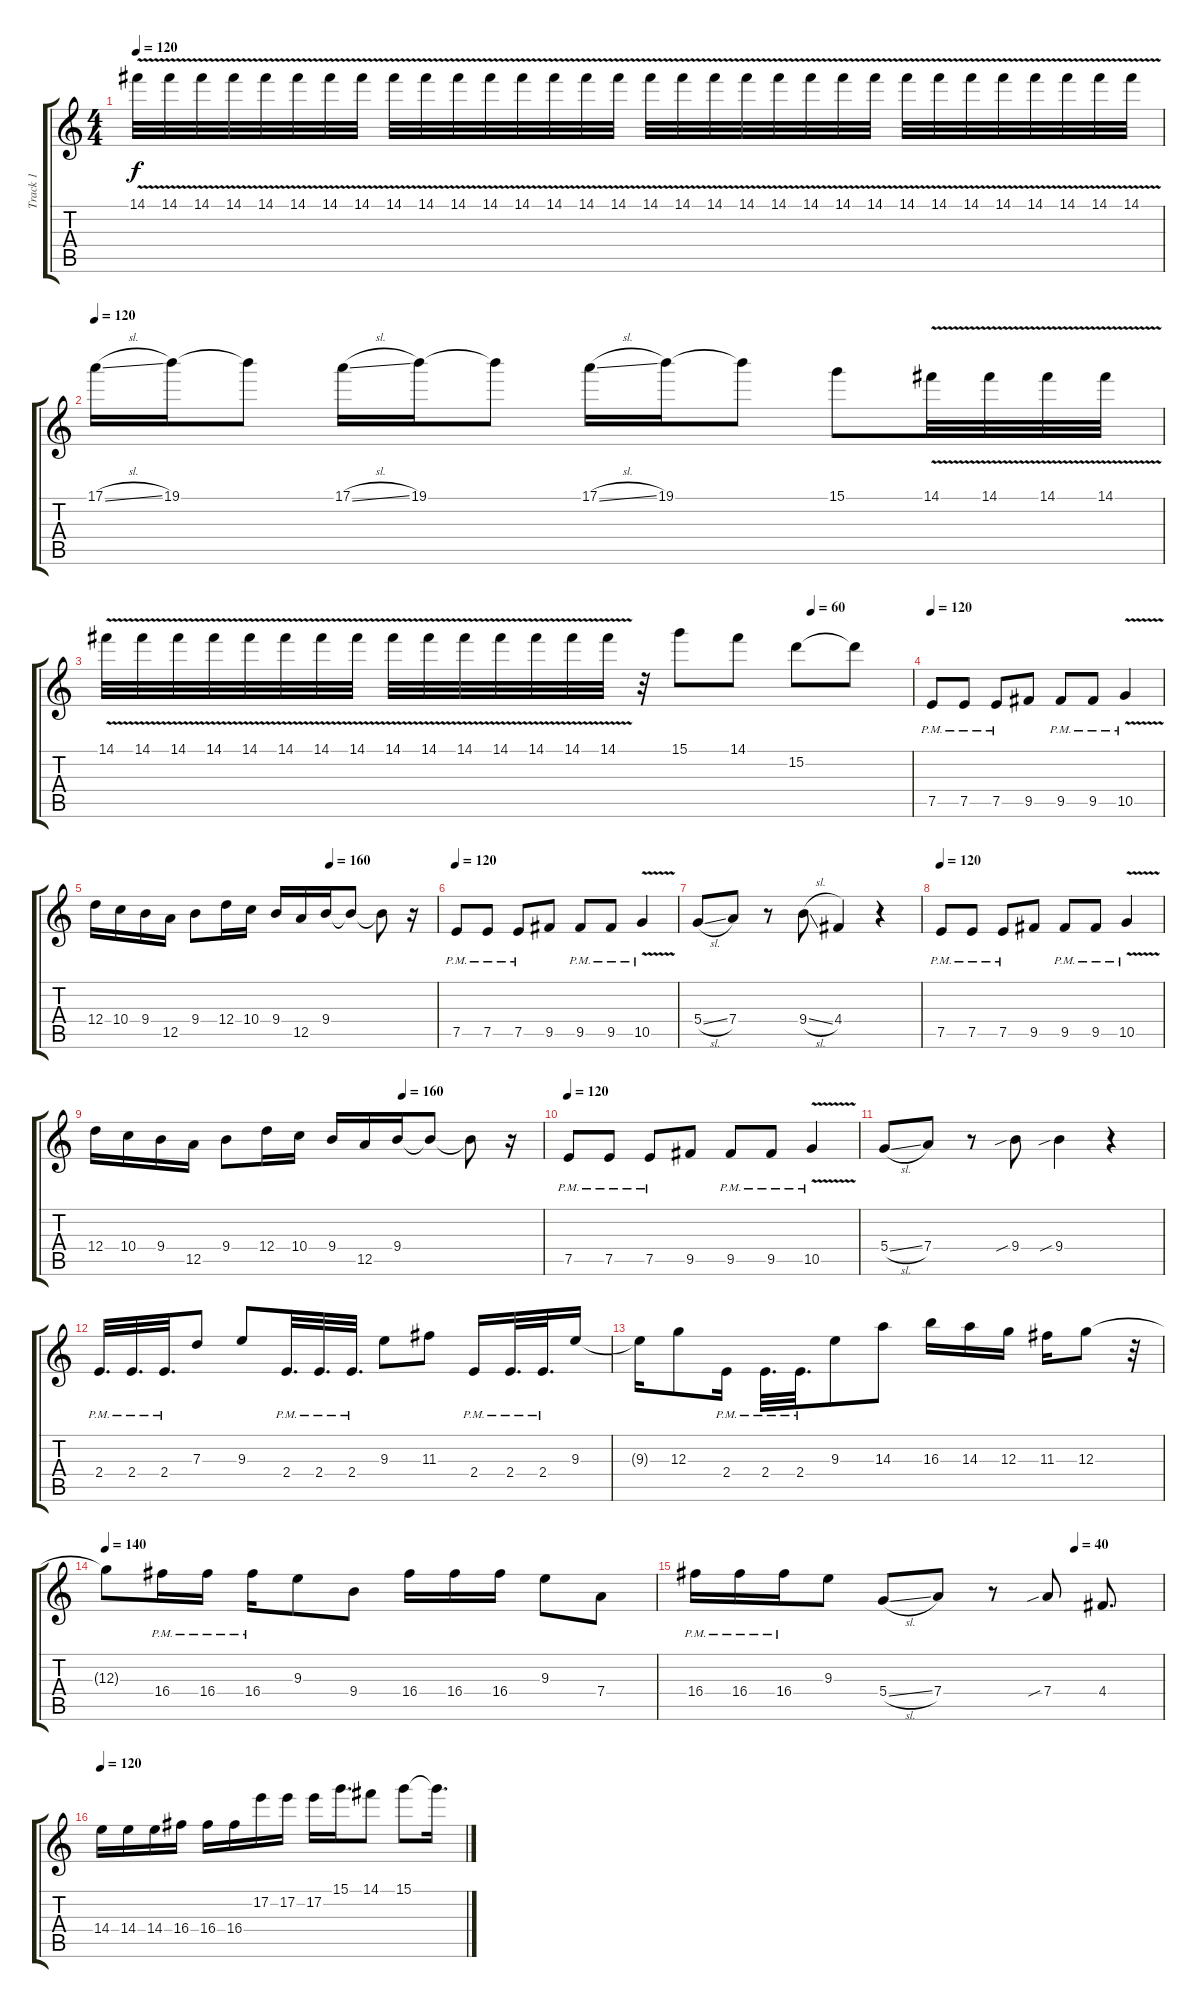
\track ("Track 1" "Track 1") {instrument distortionguitar}
\staff {score tabs}
\tuning (E4 B3 G3 D3 A2 E2) {hide}
\ts (4 4)
\tempo 120
\clef g2
\ks c
14.1{v}.32{dy f} 14.1{v}.32 14.1{v}.32 14.1{v}.32 14.1{v}.32 14.1{v}.32 14.1{v}.32 14.1{v}.32 14.1{v}.32 14.1{v}.32 14.1{v}.32 14.1{v}.32 14.1{v}.32 14.1{v}.32 14.1{v}.32 14.1{v}.32 14.1{v}.32 14.1{v}.32 14.1{v}.32 14.1{v}.32 14.1{v}.32 14.1{v}.32 14.1{v}.32 14.1{v}.32 14.1{v}.32 14.1{v}.32 14.1{v}.32 14.1{v}.32 14.1{v}.32 14.1{v}.32 14.1{v}.32 14.1{v}.32 |
\tempo 120
17.1{sl}.16 19.1.16 19.1{t}.8 17.1{sl}.16 19.1.16 19.1{t}.8 17.1{sl}.16 19.1.16 19.1{t}.8 15.1.8 14.1{v}.32 14.1{v}.32 14.1{v}.32 14.1{v}.32 |
\tempo (60 0.875)
14.1{v}.32 14.1{v}.32 14.1{v}.32 14.1{v}.32 14.1{v}.32 14.1{v}.32 14.1{v}.32 14.1{v}.32 14.1{v}.32 14.1{v}.32 14.1{v}.32 14.1{v}.32 14.1{v}.32 14.1{v}.32 14.1{v}.32 r.32 15.1.8 14.1.8 15.2.8 15.2{t}.8 |
\tempo 120
7.5{pm}.8 7.5{pm}.8 7.5{pm}.8 9.5.8 9.5{pm}.8 9.5{pm}.8 10.5{v pm}.4 |
\tempo (160 0.6875)
12.4.16 10.4.16 9.4.16 12.5.16 9.4.8 12.4.16 10.4.16 9.4.16 12.5.16 9.4.16 9.4{t}.8 9.4{t}.8 r.16 |
\tempo 120
7.5{pm}.8 7.5{pm}.8 7.5{pm}.8 9.5.8 9.5{pm}.8 9.5{pm}.8 10.5{v pm}.4 |
5.4{sl}.8 7.4.8 r.8 9.4{sl}.8 4.4.4 r.4 |
\tempo 120
7.5{pm}.8 7.5{pm}.8 7.5{pm}.8 9.5.8 9.5{pm}.8 9.5{pm}.8 10.5{v pm}.4 |
\tempo (160 0.6875)
12.4.16 10.4.16 9.4.16 12.5.16 9.4.8 12.4.16 10.4.16 9.4.16 12.5.16 9.4.16 9.4{t}.8 9.4{t}.8 r.16 |
\tempo 120
7.5{pm}.8 7.5{pm}.8 7.5{pm}.8 9.5.8 9.5{pm}.8 9.5{pm}.8 10.5{v pm}.4 |
5.4{sl}.8 7.4.8 r.8 9.4{sib}.8 9.4{sib}.4 r.4 |
2.4{pm}.32{d} 2.4{pm}.32{d} 2.4{pm}.32{d} 7.3.8 9.3.8 2.4{pm}.32{d} 2.4{pm}.32{d} 2.4{pm}.32{d} 9.3.8 11.3.8 2.4{pm}.16 2.4{pm}.32{d} 2.4{pm}.32{d} 9.3.16 |
9.3{t}.16 12.3.8 2.4{pm}.16 2.4{pm}.32{d} 2.4{pm}.32{d} 9.3.8 14.3.8 16.3.16 14.3.16 12.3.16 11.3.16 12.3.8 r.32 |
\tempo 140
12.3{t}.8 16.4{pm}.16 16.4{pm}.16 16.4{pm}.16 9.3.8 9.4.8 16.4.16 16.4.16 16.4.16 9.3.8 7.4.8 |
\tempo (40 0.8125)
16.4{pm}.16 16.4{pm}.16 16.4{pm}.16 9.3.8 5.4{sl}.8 7.4.8 r.8 7.4{sib}.8 4.4.8{d} |
\tempo 120
14.4.16 14.4.16 14.4.16 16.4.16 16.4.16 16.4.16 17.2.16 17.2.16 17.2.16 15.1.16{d} 14.1.8 15.1.8 15.1{t}.16{d}
